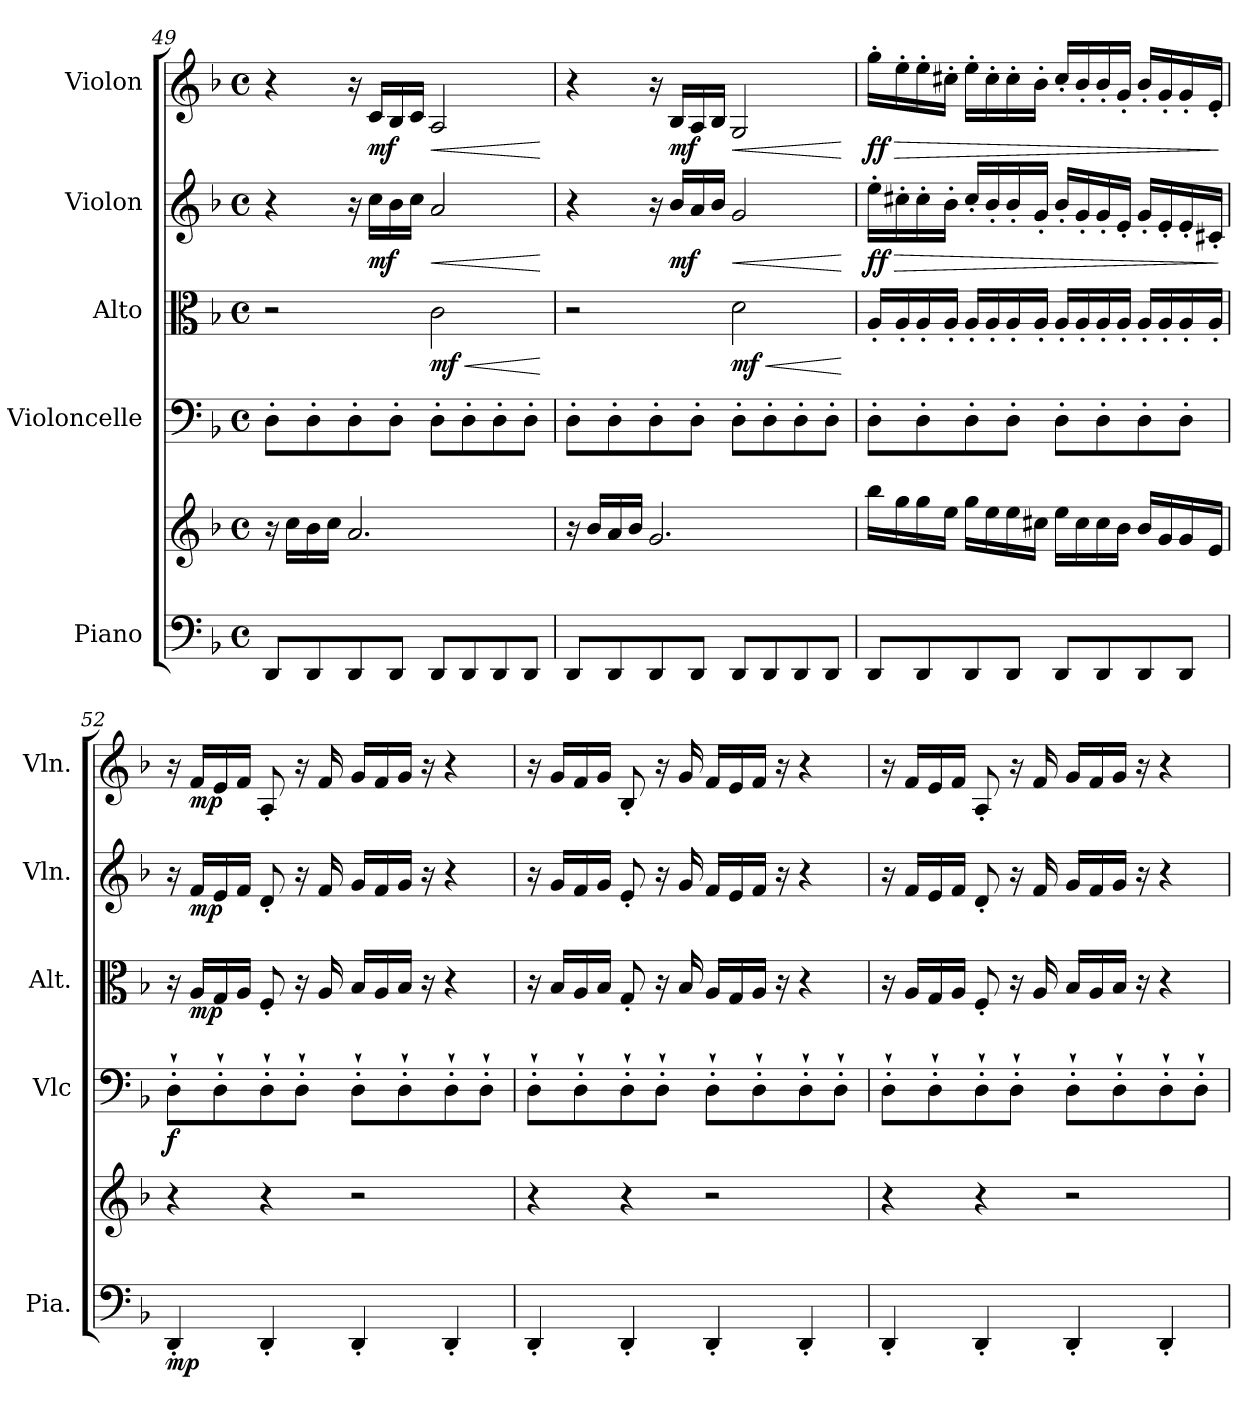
**kern	**kern	**dynam	**kern	**dynam	**kern	**dynam	**kern	**dynam	**kern	**dynam
*part5	*part5	*part5	*part4	*part4	*part3	*part3	*part2	*part2	*part1	*part1
*staff6	*staff5	*staff5/6	*staff4	*staff4	*staff3	*staff3	*staff2	*staff2	*staff1	*staff1
*I"Piano	*	*	*I"Violoncelle	*	*I"Alto	*	*I"Violon	*	*I"Violon	*
*I'Pia.	*	*	*I'Vlc	*	*I'Alt.	*	*I'Vln.	*	*I'Vln.	*
!!LO:PB:g=z
*clefF4	*clefG2	*	*clefF4	*	*clefC3	*	*clefG2	*	*clefG2	*
*k[b-]	*k[b-]	*	*k[b-]	*	*k[b-]	*	*k[b-]	*	*k[b-]	*
*M4/4	*M4/4	*	*M4/4	*	*M4/4	*	*M4/4	*	*M4/4	*
*met(c)	*met(c)	*	*met(c)	*	*met(c)	*	*met(c)	*	*met(c)	*
=49	=49	=49	=49	=49	=49	=49	=49	=49	=49	=49
8DD/L	16r	.	8D'\L	.	2r	.	4r	.	4r	.
.	16cc\LL	.	.	.	.	.	.	.	.	.
8DD/	16b-\	.	8D'\	.	.	.	.	.	.	.
.	16cc\JJ	.	.	.	.	.	.	.	.	.
8DD/	2.a/	.	8D'\	.	.	.	16r	.	16r	.
!	!	!	!	!	!	!	!	!LO:DY:b	!	!LO:DY:b
.	.	.	.	.	.	.	16cc\LL	mf	16c/LL	mf
8DD/J	.	.	8D'\J	.	.	.	16b-\	.	16B-/	.
.	.	.	.	.	.	.	16cc\JJ	.	16c/JJ	.
!	!	!	!	!	!	!LO:HP:b	!	!LO:HP:b	!	!LO:HP:b
!	!	!	!	!	!	!LO:DY:n=1:b	!	!	!	!
8DD/L	.	.	8D'\L	.	2c\	< mf	2a/	<	2A/	<
8DD/	.	.	8D'\	.	.	.	.	.	.	.
8DD/	.	.	8D'\	.	.	.	.	.	.	.
8DD/J	.	.	8D'\J	.	.	.	.	.	.	.
.	.	.	.	.	.	[	.	[	.	[
=50	=50	=50	=50	=50	=50	=50	=50	=50	=50	=50
8DD/L	16r	.	8D'\L	.	2r	.	4r	.	4r	.
.	16b-/LL	.	.	.	.	.	.	.	.	.
8DD/	16a/	.	8D'\	.	.	.	.	.	.	.
.	16b-/JJ	.	.	.	.	.	.	.	.	.
8DD/	2.g/	.	8D'\	.	.	.	16r	.	16r	.
!	!	!	!	!	!	!	!	!LO:DY:b	!	!LO:DY:b
.	.	.	.	.	.	.	16b-/LL	mf	16B-/LL	mf
8DD/J	.	.	8D'\J	.	.	.	16a/	.	16A/	.
.	.	.	.	.	.	.	16b-/JJ	.	16B-/JJ	.
!	!	!	!	!	!	!LO:HP:b	!	!LO:HP:b	!	!LO:HP:b
!	!	!	!	!	!	!LO:DY:n=1:b	!	!	!	!
8DD/L	.	.	8D'\L	.	2d\	< mf	2g/	<	2G/	<
8DD/	.	.	8D'\	.	.	.	.	.	.	.
8DD/	.	.	8D'\	.	.	.	.	.	.	.
8DD/J	.	.	8D'\J	.	.	.	.	.	.	.
.	.	.	.	.	.	[	.	[	.	[
!!LO:LB:g=z
=51	=51	=51	=51	=51	=51	=51	=51	=51	=51	=51
!	!	!	!	!	!	!	!	!LO:HP:b	!	!LO:HP:b
!	!	!	!	!	!	!	!	!LO:DY:n=1:b	!	!LO:DY:n=1:b
8DD/L	16bb-\LL	.	8D'\L	.	16A'/LL	.	16ee'\LL	> ff	16gg'\LL	> ff
.	16gg\	.	.	.	16A'/	.	16cc#X'\	.	16ee'\	.
8DD/	16gg\	.	8D'\	.	16A'/	.	16cc#'\	.	16ee'\	.
.	16ee\JJ	.	.	.	16A'/JJ	.	16b-'\JJ	.	16cc#X'\JJ	.
8DD/	16gg\LL	.	8D'\	.	16A'/LL	.	16cc#'/LL	.	16ee'\LL	.
.	16ee\	.	.	.	16A'/	.	16b-'/	.	16cc#'\	.
8DD/J	16ee\	.	8D'\J	.	16A'/	.	16b-'/	.	16cc#'\	.
.	16cc#X\JJ	.	.	.	16A'/JJ	.	16g'/JJ	.	16b-'\JJ	.
8DD/L	16ee\LL	.	8D'\L	.	16A'/LL	.	16b-'/LL	.	16cc#'/LL	.
.	16cc#\	.	.	.	16A'/	.	16g'/	.	16b-'/	.
8DD/	16cc#\	.	8D'\	.	16A'/	.	16g'/	.	16b-'/	.
.	16b-\JJ	.	.	.	16A'/JJ	.	16e'/JJ	.	16g'/JJ	.
8DD/	16b-/LL	.	8D'\	.	16A'/LL	.	16g'/LL	.	16b-'/LL	.
.	16g/	.	.	.	16A'/	.	16e'/	.	16g'/	.
8DD/J	16g/	.	8D'\J	.	16A'/	.	16e'/	.	16g'/	.
.	16e/JJ	.	.	.	16A'/JJ	.	16c#X'/JJ	.	16e'/JJ	.
.	.	.	.	.	.	.	.	]	.	]
=52	=52	=52	=52	=52	=52	=52	=52	=52	=52	=52
!	!	!LO:DY:b=2	!	!LO:DY:b	!	!	!	!	!	!
4DD'/	4r	mp	8D'`\L	f	16r	.	16r	.	16r	.
!	!	!	!	!	!	!LO:DY:b	!	!LO:DY:b	!	!LO:DY:b
.	.	.	.	.	16A/LL	mp	16f/LL	mp	16f/LL	mp
.	.	.	8D'`\	.	16G/	.	16e/	.	16e/	.
.	.	.	.	.	16A/JJ	.	16f/JJ	.	16f/JJ	.
4DD'/	4r	.	8D'`\	.	8F'/	.	8d'/	.	8A'/	.
.	.	.	8D'`\J	.	16r	.	16r	.	16r	.
.	.	.	.	.	16A/	.	16f/	.	16f/	.
4DD'/	2r	.	8D'`\L	.	16B-/LL	.	16g/LL	.	16g/LL	.
.	.	.	.	.	16A/	.	16f/	.	16f/	.
.	.	.	8D'`\	.	16B-/JJ	.	16g/JJ	.	16g/JJ	.
.	.	.	.	.	16r	.	16r	.	16r	.
4DD'/	.	.	8D'`\	.	4r	.	4r	.	4r	.
.	.	.	8D'`\J	.	.	.	.	.	.	.
!!LO:PB:g=z
=53	=53	=53	=53	=53	=53	=53	=53	=53	=53	=53
4DD'/	4r	.	8D'`\L	.	16r	.	16r	.	16r	.
.	.	.	.	.	16B-/LL	.	16g/LL	.	16g/LL	.
.	.	.	8D'`\	.	16A/	.	16f/	.	16f/	.
.	.	.	.	.	16B-/JJ	.	16g/JJ	.	16g/JJ	.
4DD'/	4r	.	8D'`\	.	8G'/	.	8e'/	.	8B-'/	.
.	.	.	8D'`\J	.	16r	.	16r	.	16r	.
.	.	.	.	.	16B-/	.	16g/	.	16g/	.
4DD'/	2r	.	8D'`\L	.	16A/LL	.	16f/LL	.	16f/LL	.
.	.	.	.	.	16G/	.	16e/	.	16e/	.
.	.	.	8D'`\	.	16A/JJ	.	16f/JJ	.	16f/JJ	.
.	.	.	.	.	16r	.	16r	.	16r	.
4DD'/	.	.	8D'`\	.	4r	.	4r	.	4r	.
.	.	.	8D'`\J	.	.	.	.	.	.	.
=54	=54	=54	=54	=54	=54	=54	=54	=54	=54	=54
4DD'/	4r	.	8D'`\L	.	16r	.	16r	.	16r	.
.	.	.	.	.	16A/LL	.	16f/LL	.	16f/LL	.
.	.	.	8D'`\	.	16G/	.	16e/	.	16e/	.
.	.	.	.	.	16A/JJ	.	16f/JJ	.	16f/JJ	.
4DD'/	4r	.	8D'`\	.	8F'/	.	8d'/	.	8A'/	.
.	.	.	8D'`\J	.	16r	.	16r	.	16r	.
.	.	.	.	.	16A/	.	16f/	.	16f/	.
4DD'/	2r	.	8D'`\L	.	16B-/LL	.	16g/LL	.	16g/LL	.
.	.	.	.	.	16A/	.	16f/	.	16f/	.
.	.	.	8D'`\	.	16B-/JJ	.	16g/JJ	.	16g/JJ	.
.	.	.	.	.	16r	.	16r	.	16r	.
4DD'/	.	.	8D'`\	.	4r	.	4r	.	4r	.
.	.	.	8D'`\J	.	.	.	.	.	.	.
=	=	=	=	=	=	=	=	=	=	=
*-	*-	*-	*-	*-	*-	*-	*-	*-	*-	*-
